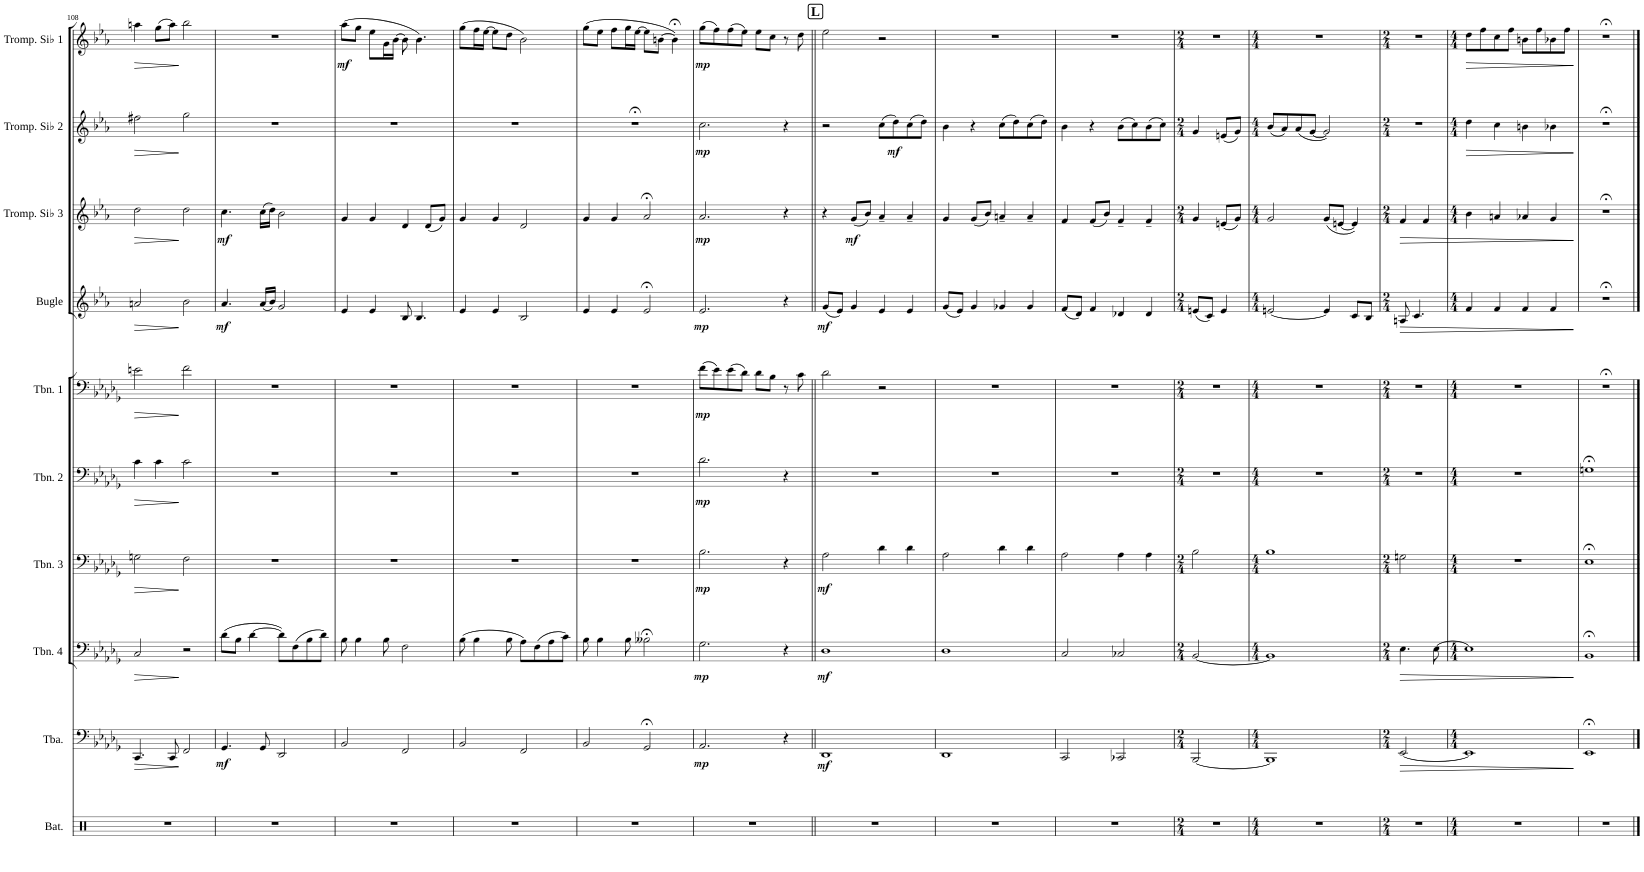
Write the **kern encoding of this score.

**kern	**kern	**dynam	**kern	**dynam	**kern	**dynam	**kern	**dynam	**kern	**dynam	**kern	**dynam	**kern	**dynam	**kern	**dynam	**kern	**dynam
*part10	*part9	*part9	*part8	*part8	*part7	*part7	*part6	*part6	*part5	*part5	*part4	*part4	*part3	*part3	*part2	*part2	*part1	*part1
*staff10	*staff9	*staff9	*staff8	*staff8	*staff7	*staff7	*staff6	*staff6	*staff5	*staff5	*staff4	*staff4	*staff3	*staff3	*staff2	*staff2	*staff1	*staff1
*I"Batterie	*I"Tuba	*	*I"Trombone 4	*	*I"Trombone 3	*	*I"Trombone 2	*	*I"Trombone 1	*	*I"Bugle	*	*I"Trompette en Sib 3	*	*I"Trompette en Sib 2	*	*I"Trompette en Sib 1	*
*I'Bat.	*I'Tba.	*	*I'Tbn. 4	*	*I'Tbn. 3	*	*I'Tbn. 2	*	*I'Tbn. 1	*	*I'Bugle	*	*I'Tromp. Sib 3	*	*I'Tromp. Sib 2	*	*I'Tromp. Sib 1	*
!!LO:PB:g=z
*clefX	*clefF4	*	*clefF4	*	*clefF4	*	*clefF4	*	*clefF4	*	*clefG2	*	*clefG2	*	*clefG2	*	*clefG2	*
*	*	*	*	*	*	*	*	*	*	*	*Trd1c2	*	*Trd1c2	*	*Trd1c2	*	*Trd1c2	*
*k[]	*k[b-e-a-d-g-]	*	*k[b-e-a-d-g-]	*	*k[b-e-a-d-g-]	*	*k[b-e-a-d-g-]	*	*k[b-e-a-d-g-]	*	*k[b-e-a-]	*	*k[b-e-a-]	*	*k[b-e-a-]	*	*k[b-e-a-]	*
*M4/4	*M4/4	*	*M4/4	*	*M4/4	*	*M4/4	*	*M4/4	*	*M4/4	*	*M4/4	*	*M4/4	*	*M4/4	*
=108	=108	=108	=108	=108	=108	=108	=108	=108	=108	=108	=108	=108	=108	=108	=108	=108	=108	=108
!	!	!LO:HP:b	!	!LO:HP:b	!	!LO:HP:b	!	!LO:HP:b	!	!LO:HP:b	!	!LO:HP:b	!	!LO:HP:b	!	!LO:HP:b	!	!LO:HP:b
1r	4.CC/	>	2C/	>	2Gn\	>	4c\	>	2en\	>	2an/	>	2dd\	>	2ff#X\	>	4aan\	>
.	.	.	.	.	.	.	4c\	.	.	.	.	.	.	.	.	.	(8gg\L	.
.	8CC/	.	.	.	.	.	.	.	.	.	.	.	.	.	.	.	8aa\J)	.
.	2FF/	]	2r	]	2F\	]	2c\	]	2f\	]	2b-\	]	2dd\	]	2gg\	]	2bb-\	]
=109	=109	=109	=109	=109	=109	=109	=109	=109	=109	=109	=109	=109	=109	=109	=109	=109	=109	=109
!	!	!LO:DY:b	!	!	!	!	!	!	!	!	!	!LO:DY:b	!	!LO:DY:b	!	!	!	!
1r	4.GG-/	mf	(8d-\L	.	1r	.	1r	.	1r	.	4.a-/	mf	4.cc\	mf	1r	.	1r	.
.	.	.	8B-\J	.	.	.	.	.	.	.	.	.	.	.	.	.	.	.
.	.	.	[4d-\	.	.	.	.	.	.	.	.	.	.	.	.	.	.	.
.	8GG-/	.	.	.	.	.	.	.	.	.	(16a-/LL	.	(16cc\LL	.	.	.	.	.
.	.	.	.	.	.	.	.	.	.	.	16b-/JJ)	.	16dd\JJ)	.	.	.	.	.
.	2DD-/	.	8d-\L])	.	.	.	.	.	.	.	2g/	.	2b-\	.	.	.	.	.
.	.	.	(8F\	.	.	.	.	.	.	.	.	.	.	.	.	.	.	.
.	.	.	8B-\	.	.	.	.	.	.	.	.	.	.	.	.	.	.	.
.	.	.	8d-\J)	.	.	.	.	.	.	.	.	.	.	.	.	.	.	.
=110	=110	=110	=110	=110	=110	=110	=110	=110	=110	=110	=110	=110	=110	=110	=110	=110	=110	=110
!	!	!	!	!	!	!	!	!	!	!	!	!	!	!	!	!	!	!LO:DY:b
1r	2BB-/	.	8B-\	.	1r	.	1r	.	1r	.	4e-/	.	4g/	.	1r	.	(8aa-\L	mf
.	.	.	4B-\	.	.	.	.	.	.	.	.	.	.	.	.	.	8gg\J	.
.	.	.	.	.	.	.	.	.	.	.	4e-/	.	4g/	.	.	.	8ee-\L	.
.	.	.	8B-\	.	.	.	.	.	.	.	.	.	.	.	.	.	16g\L	.
.	.	.	.	.	.	.	.	.	.	.	.	.	.	.	.	.	[16b-\JJ	.
.	2FF/	.	2F\	.	.	.	.	.	.	.	8B-/	.	4d/	.	.	.	8b-\]	.
.	.	.	.	.	.	.	.	.	.	.	4.B-/	.	.	.	.	.	4.b-\)	.
.	.	.	.	.	.	.	.	.	.	.	.	.	(8d/L	.	.	.	.	.
.	.	.	.	.	.	.	.	.	.	.	.	.	8g/J)	.	.	.	.	.
=111	=111	=111	=111	=111	=111	=111	=111	=111	=111	=111	=111	=111	=111	=111	=111	=111	=111	=111
1r	2BB-/	.	(8B-\	.	1r	.	1r	.	1r	.	4e-/	.	4g/	.	1r	.	(8gg\L	.
.	.	.	4B-\	.	.	.	.	.	.	.	.	.	.	.	.	.	16ff\L	.
.	.	.	.	.	.	.	.	.	.	.	.	.	.	.	.	.	[16ee-\JJ	.
.	.	.	.	.	.	.	.	.	.	.	4e-/	.	4g/	.	.	.	8ee-\L]	.
.	.	.	8B-\	.	.	.	.	.	.	.	.	.	.	.	.	.	8dd\J	.
.	2FF/	.	8A-\L)	.	.	.	.	.	.	.	2B-/	.	2d/	.	.	.	2b-\)	.
.	.	.	(8F\	.	.	.	.	.	.	.	.	.	.	.	.	.	.	.
.	.	.	8A-\	.	.	.	.	.	.	.	.	.	.	.	.	.	.	.
.	.	.	8c\J)	.	.	.	.	.	.	.	.	.	.	.	.	.	.	.
=112	=112	=112	=112	=112	=112	=112	=112	=112	=112	=112	=112	=112	=112	=112	=112	=112	=112	=112
1r	2BB-/	.	8B-\	.	1r	.	1r	.	1r	.	4e-/	.	4g/	.	1r;<	.	(8gg\L	.
.	.	.	4B-\	.	.	.	.	.	.	.	.	.	.	.	.	.	8ee-\J	.
.	.	.	.	.	.	.	.	.	.	.	4e-/	.	4g/	.	.	.	8ff\L	.
.	.	.	8B-\	.	.	.	.	.	.	.	.	.	.	.	.	.	16gg\L	.
.	.	.	.	.	.	.	.	.	.	.	.	.	.	.	.	.	[16ee-\JJ	.
.	2GG-;</	.	2B--X;<\	.	.	.	.	.	.	.	2e-;</	.	2a-;</	.	.	.	8ee-\L]	.
.	.	.	.	.	.	.	.	.	.	.	.	.	.	.	.	.	[8bn\J	.
.	.	.	.	.	.	.	.	.	.	.	.	.	.	.	.	.	4b;<\])	.
=113	=113	=113	=113	=113	=113	=113	=113	=113	=113	=113	=113	=113	=113	=113	=113	=113	=113	=113
!	!	!LO:DY:b	!	!LO:DY:b	!	!LO:DY:b	!	!LO:DY:b	!	!LO:DY:b	!	!LO:DY:b	!	!LO:DY:b	!	!LO:DY:b	!	!LO:DY:b
1r	2.AA-/	mp	2.G-\	mp	2.B-\	mp	2.d-\	mp	(8f\L	mp	2.e-/	mp	2.a-/	mp	2.cc\	mp	(8gg\L	mp
.	.	.	.	.	.	.	.	.	8e-\)	.	.	.	.	.	.	.	8ff\)	.
.	.	.	.	.	.	.	.	.	(8e-\	.	.	.	.	.	.	.	(8ff\	.
.	.	.	.	.	.	.	.	.	8d-\J)	.	.	.	.	.	.	.	8ee-\J)	.
.	.	.	.	.	.	.	.	.	8d-\L	.	.	.	.	.	.	.	8ee-\L	.
.	.	.	.	.	.	.	.	.	8B-\J	.	.	.	.	.	.	.	8cc\J	.
.	4r	.	4r	.	4r	.	4r	.	8r	.	4r	.	4r	.	4r	.	8r	.
.	.	.	.	.	.	.	.	.	8c\	.	.	.	.	.	.	.	8dd\	.
!!LO:REH:place=s1:a:B:cj:fs=14:t=L
=114||	=114||	=114||	=114||	=114||	=114||	=114||	=114||	=114||	=114||	=114||	=114||	=114||	=114||	=114||	=114||	=114||	=114||	=114||
!	!	!LO:DY:b	!	!LO:DY:b	!	!LO:DY:b	!	!	!	!	!	!LO:DY:b	!	!	!	!	!	!
1r	1DD-	mf	1D-	mf	2A-\	mf	1r	.	2d-\	.	(8g/L	mf	4r	.	2r	.	2ee-\	.
.	.	.	.	.	.	.	.	.	.	.	8e-/J)	.	.	.	.	.	.	.
!	!	!	!	!	!	!	!	!	!	!	!	!	!	!LO:DY:b	!	!	!	!
.	.	.	.	.	.	.	.	.	.	.	4g/	.	(8g/L	mf	.	.	.	.
.	.	.	.	.	.	.	.	.	.	.	.	.	8b-/J)	.	.	.	.	.
.	.	.	.	.	4d-\	.	.	.	2r	.	4e-/	.	4a-~/	.	(8cc\L	.	2r	.
!	!	!	!	!	!	!	!	!	!	!	!	!	!	!	!	!LO:DY:b	!	!
.	.	.	.	.	.	.	.	.	.	.	.	.	.	.	8dd\)	mf	.	.
.	.	.	.	.	4d-\	.	.	.	.	.	4e-/	.	4a-~/	.	(8cc\	.	.	.
.	.	.	.	.	.	.	.	.	.	.	.	.	.	.	8dd\J)	.	.	.
=115	=115	=115	=115	=115	=115	=115	=115	=115	=115	=115	=115	=115	=115	=115	=115	=115	=115	=115
1r	1DD-	.	1D-	.	2A-\	.	1r	.	1r	.	(8g/L	.	4g/	.	4b-\	.	1r	.
.	.	.	.	.	.	.	.	.	.	.	8e-/J)	.	.	.	.	.	.	.
.	.	.	.	.	.	.	.	.	.	.	4g/	.	(8g/L	.	4r	.	.	.
.	.	.	.	.	.	.	.	.	.	.	.	.	8b-/J)	.	.	.	.	.
.	.	.	.	.	4d-\	.	.	.	.	.	4g-X/	.	4an~/	.	(8cc\L	.	.	.
.	.	.	.	.	.	.	.	.	.	.	.	.	.	.	8dd\)	.	.	.
.	.	.	.	.	4d-\	.	.	.	.	.	4g-/	.	4a~/	.	(8cc\	.	.	.
.	.	.	.	.	.	.	.	.	.	.	.	.	.	.	8dd\J)	.	.	.
=116	=116	=116	=116	=116	=116	=116	=116	=116	=116	=116	=116	=116	=116	=116	=116	=116	=116	=116
1r	2CC/	.	2C/	.	2A-\	.	1r	.	1r	.	(8f/L	.	4f/	.	4b-\	.	1r	.
.	.	.	.	.	.	.	.	.	.	.	8d/J)	.	.	.	.	.	.	.
.	.	.	.	.	.	.	.	.	.	.	4f/	.	(8f/L	.	4r	.	.	.
.	.	.	.	.	.	.	.	.	.	.	.	.	8b-/J)	.	.	.	.	.
.	2CC-X/	.	2C-X/	.	4A-\	.	.	.	.	.	4d-X/	.	4f~/	.	(8b-\L	.	.	.
.	.	.	.	.	.	.	.	.	.	.	.	.	.	.	8cc\)	.	.	.
.	.	.	.	.	4A-\	.	.	.	.	.	4d-/	.	4f~/	.	(8b-\	.	.	.
.	.	.	.	.	.	.	.	.	.	.	.	.	.	.	8cc\J)	.	.	.
=117	=117	=117	=117	=117	=117	=117	=117	=117	=117	=117	=117	=117	=117	=117	=117	=117	=117	=117
*M2/4	*M2/4	*	*M2/4	*	*M2/4	*	*M2/4	*	*M2/4	*	*M2/4	*	*M2/4	*	*M2/4	*	*M2/4	*
2r	[2BBB-/	.	[2BB-/	.	2B-\	.	2r	.	2r	.	(8en/L	.	4g/	.	4g/	.	2r	.
.	.	.	.	.	.	.	.	.	.	.	8c/J)	.	.	.	.	.	.	.
.	.	.	.	.	.	.	.	.	.	.	4e/	.	(8en/L	.	(8en/L	.	.	.
.	.	.	.	.	.	.	.	.	.	.	.	.	8g/J)	.	8g/J)	.	.	.
=118	=118	=118	=118	=118	=118	=118	=118	=118	=118	=118	=118	=118	=118	=118	=118	=118	=118	=118
*M4/4	*M4/4	*	*M4/4	*	*M4/4	*	*M4/4	*	*M4/4	*	*M4/4	*	*M4/4	*	*M4/4	*	*M4/4	*
1r	1BBB-]	.	1BB-]	.	1B-	.	1r	.	1r	.	[2en/	.	2g/	.	(8b-/L	.	1r	.
.	.	.	.	.	.	.	.	.	.	.	.	.	.	.	8a-/)	.	.	.
.	.	.	.	.	.	.	.	.	.	.	.	.	.	.	(8a-/	.	.	.
.	.	.	.	.	.	.	.	.	.	.	.	.	.	.	[8g/J	.	.	.
.	.	.	.	.	.	.	.	.	.	.	4e/]	.	(8g/L	.	2g/])	.	.	.
.	.	.	.	.	.	.	.	.	.	.	.	.	[8en/J	.	.	.	.	.
.	.	.	.	.	.	.	.	.	.	.	8c/L	.	4e/])	.	.	.	.	.
.	.	.	.	.	.	.	.	.	.	.	8B-/J	.	.	.	.	.	.	.
=119	=119	=119	=119	=119	=119	=119	=119	=119	=119	=119	=119	=119	=119	=119	=119	=119	=119	=119
*M2/4	*M2/4	*	*M2/4	*	*M2/4	*	*M2/4	*	*M2/4	*	*M2/4	*	*M2/4	*	*M2/4	*	*M2/4	*
!	!	!LO:HP:b	!	!LO:HP:b	!	!	!	!	!	!	!	!LO:HP:b	!	!LO:HP:b	!	!	!	!
2r	[2EE-/	>	4.E-\	>	2Gn\	.	2r	.	2r	.	8An/	>	4f/	>	2r	.	2r	.
.	.	.	.	.	.	.	.	.	.	.	4.c/	.	.	.	.	.	.	.
.	.	.	.	.	.	.	.	.	.	.	.	.	4f/	.	.	.	.	.
.	.	.	[8E-\	.	.	.	.	.	.	.	.	.	.	.	.	.	.	.
=120	=120	=120	=120	=120	=120	=120	=120	=120	=120	=120	=120	=120	=120	=120	=120	=120	=120	=120
*M4/4	*M4/4	*	*M4/4	*	*M4/4	*	*M4/4	*	*M4/4	*	*M4/4	*	*M4/4	*	*M4/4	*	*M4/4	*
!	!	!	!	!	!	!	!	!	!	!	!	!	!	!	!	!LO:HP:b	!	!LO:HP:b
1r	1EE-]	.	1E-]	.	1r	.	1r	.	1r	.	4f/	.	4b-\	.	4dd\	>	8dd\L	>
.	.	.	.	.	.	.	.	.	.	.	.	.	.	.	.	.	8ff\	.
.	.	.	.	.	.	.	.	.	.	.	4f/	.	4an/	.	4cc\	.	8cc\	.
.	.	.	.	.	.	.	.	.	.	.	.	.	.	.	.	.	8ff\J	.
.	.	.	.	.	.	.	.	.	.	.	4f/	.	4a-X/	.	4bn\	.	8bn\L	.
.	.	.	.	.	.	.	.	.	.	.	.	.	.	.	.	.	8ff\	.
.	.	.	.	.	.	.	.	.	.	.	4f/	.	4g/	.	4b-X\	.	8b-X\	.
.	.	.	.	.	.	.	.	.	.	.	.	.	.	.	.	.	8ff\J	.
.	.	]	.	]	.	.	.	.	.	.	.	]	.	]	.	]	.	]
=121	=121	=121	=121	=121	=121	=121	=121	=121	=121	=121	=121	=121	=121	=121	=121	=121	=121	=121
1r	1EE-;<	.	1BB-;<	.	1E-;<	.	1Gn;<	.	1r;<	.	1r;<	.	1r;<	.	1r;<	.	1r;<	.
==	==	==	==	==	==	==	==	==	==	==	==	==	==	==	==	==	==	==
*-	*-	*-	*-	*-	*-	*-	*-	*-	*-	*-	*-	*-	*-	*-	*-	*-	*-	*-
